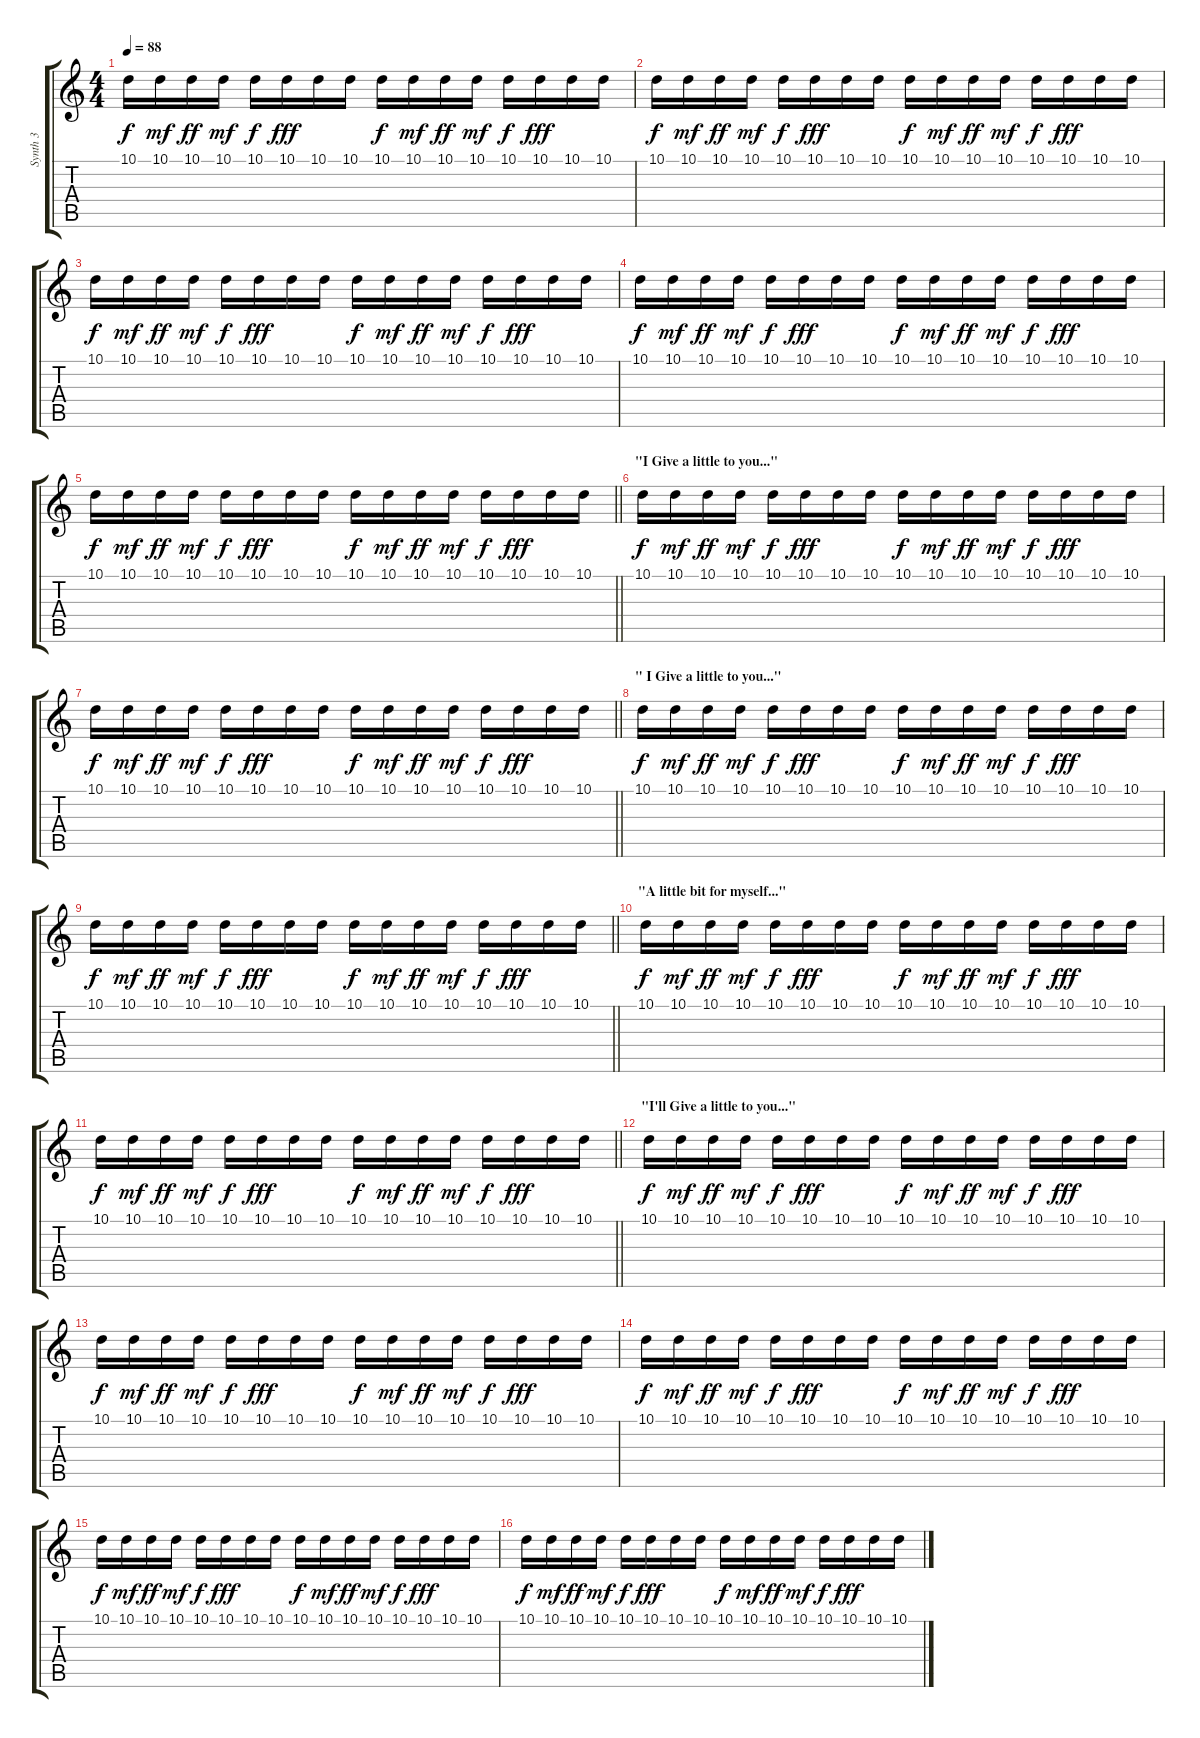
\track ("Synth 3" "Synth 3") {instrument pad2warm}
\staff {score tabs}
\tuning (E4 B3 G3 D3 A2 E2) {hide}
\ts (4 4)
\tempo 88
\clef g2
\ks c
10.1.16{dy f} 10.1.16{dy mf} 10.1.16{dy ff} 10.1.16{dy mf} 10.1.16{dy f} 10.1.16{dy fff} 10.1.16 10.1.16 10.1.16{dy f} 10.1.16{dy mf} 10.1.16{dy ff} 10.1.16{dy mf} 10.1.16{dy f} 10.1.16{dy fff} 10.1.16 10.1.16 |
10.1.16{dy f} 10.1.16{dy mf} 10.1.16{dy ff} 10.1.16{dy mf} 10.1.16{dy f} 10.1.16{dy fff} 10.1.16 10.1.16 10.1.16{dy f} 10.1.16{dy mf} 10.1.16{dy ff} 10.1.16{dy mf} 10.1.16{dy f} 10.1.16{dy fff} 10.1.16 10.1.16 |
10.1.16{dy f} 10.1.16{dy mf} 10.1.16{dy ff} 10.1.16{dy mf} 10.1.16{dy f} 10.1.16{dy fff} 10.1.16 10.1.16 10.1.16{dy f} 10.1.16{dy mf} 10.1.16{dy ff} 10.1.16{dy mf} 10.1.16{dy f} 10.1.16{dy fff} 10.1.16 10.1.16 |
10.1.16{dy f} 10.1.16{dy mf} 10.1.16{dy ff} 10.1.16{dy mf} 10.1.16{dy f} 10.1.16{dy fff} 10.1.16 10.1.16 10.1.16{dy f} 10.1.16{dy mf} 10.1.16{dy ff} 10.1.16{dy mf} 10.1.16{dy f} 10.1.16{dy fff} 10.1.16 10.1.16 |
\barLineRight lightlight
10.1.16{dy f} 10.1.16{dy mf} 10.1.16{dy ff} 10.1.16{dy mf} 10.1.16{dy f} 10.1.16{dy fff} 10.1.16 10.1.16 10.1.16{dy f} 10.1.16{dy mf} 10.1.16{dy ff} 10.1.16{dy mf} 10.1.16{dy f} 10.1.16{dy fff} 10.1.16 10.1.16 |
\section ("" "\"I Give a little to you...\"")
10.1.16{dy f} 10.1.16{dy mf} 10.1.16{dy ff} 10.1.16{dy mf} 10.1.16{dy f} 10.1.16{dy fff} 10.1.16 10.1.16 10.1.16{dy f} 10.1.16{dy mf} 10.1.16{dy ff} 10.1.16{dy mf} 10.1.16{dy f} 10.1.16{dy fff} 10.1.16 10.1.16 |
\barLineRight lightlight
10.1.16{dy f} 10.1.16{dy mf} 10.1.16{dy ff} 10.1.16{dy mf} 10.1.16{dy f} 10.1.16{dy fff} 10.1.16 10.1.16 10.1.16{dy f} 10.1.16{dy mf} 10.1.16{dy ff} 10.1.16{dy mf} 10.1.16{dy f} 10.1.16{dy fff} 10.1.16 10.1.16 |
\section ("" "\" I Give a little to you...\"")
10.1.16{dy f} 10.1.16{dy mf} 10.1.16{dy ff} 10.1.16{dy mf} 10.1.16{dy f} 10.1.16{dy fff} 10.1.16 10.1.16 10.1.16{dy f} 10.1.16{dy mf} 10.1.16{dy ff} 10.1.16{dy mf} 10.1.16{dy f} 10.1.16{dy fff} 10.1.16 10.1.16 |
\barLineRight lightlight
10.1.16{dy f} 10.1.16{dy mf} 10.1.16{dy ff} 10.1.16{dy mf} 10.1.16{dy f} 10.1.16{dy fff} 10.1.16 10.1.16 10.1.16{dy f} 10.1.16{dy mf} 10.1.16{dy ff} 10.1.16{dy mf} 10.1.16{dy f} 10.1.16{dy fff} 10.1.16 10.1.16 |
\section ("" "\"A little bit for myself...\"")
10.1.16{dy f} 10.1.16{dy mf} 10.1.16{dy ff} 10.1.16{dy mf} 10.1.16{dy f} 10.1.16{dy fff} 10.1.16 10.1.16 10.1.16{dy f} 10.1.16{dy mf} 10.1.16{dy ff} 10.1.16{dy mf} 10.1.16{dy f} 10.1.16{dy fff} 10.1.16 10.1.16 |
\barLineRight lightlight
10.1.16{dy f} 10.1.16{dy mf} 10.1.16{dy ff} 10.1.16{dy mf} 10.1.16{dy f} 10.1.16{dy fff} 10.1.16 10.1.16 10.1.16{dy f} 10.1.16{dy mf} 10.1.16{dy ff} 10.1.16{dy mf} 10.1.16{dy f} 10.1.16{dy fff} 10.1.16 10.1.16 |
\section ("" "\"I'll Give a little to you...\"")
10.1.16{dy f} 10.1.16{dy mf} 10.1.16{dy ff} 10.1.16{dy mf} 10.1.16{dy f} 10.1.16{dy fff} 10.1.16 10.1.16 10.1.16{dy f} 10.1.16{dy mf} 10.1.16{dy ff} 10.1.16{dy mf} 10.1.16{dy f} 10.1.16{dy fff} 10.1.16 10.1.16 |
10.1.16{dy f} 10.1.16{dy mf} 10.1.16{dy ff} 10.1.16{dy mf} 10.1.16{dy f} 10.1.16{dy fff} 10.1.16 10.1.16 10.1.16{dy f} 10.1.16{dy mf} 10.1.16{dy ff} 10.1.16{dy mf} 10.1.16{dy f} 10.1.16{dy fff} 10.1.16 10.1.16 |
10.1.16{dy f} 10.1.16{dy mf} 10.1.16{dy ff} 10.1.16{dy mf} 10.1.16{dy f} 10.1.16{dy fff} 10.1.16 10.1.16 10.1.16{dy f} 10.1.16{dy mf} 10.1.16{dy ff} 10.1.16{dy mf} 10.1.16{dy f} 10.1.16{dy fff} 10.1.16 10.1.16 |
10.1.16{dy f} 10.1.16{dy mf} 10.1.16{dy ff} 10.1.16{dy mf} 10.1.16{dy f} 10.1.16{dy fff} 10.1.16 10.1.16 10.1.16{dy f} 10.1.16{dy mf} 10.1.16{dy ff} 10.1.16{dy mf} 10.1.16{dy f} 10.1.16{dy fff} 10.1.16 10.1.16 |
10.1.16{dy f} 10.1.16{dy mf} 10.1.16{dy ff} 10.1.16{dy mf} 10.1.16{dy f} 10.1.16{dy fff} 10.1.16 10.1.16 10.1.16{dy f} 10.1.16{dy mf} 10.1.16{dy ff} 10.1.16{dy mf} 10.1.16{dy f} 10.1.16{dy fff} 10.1.16 10.1.16
